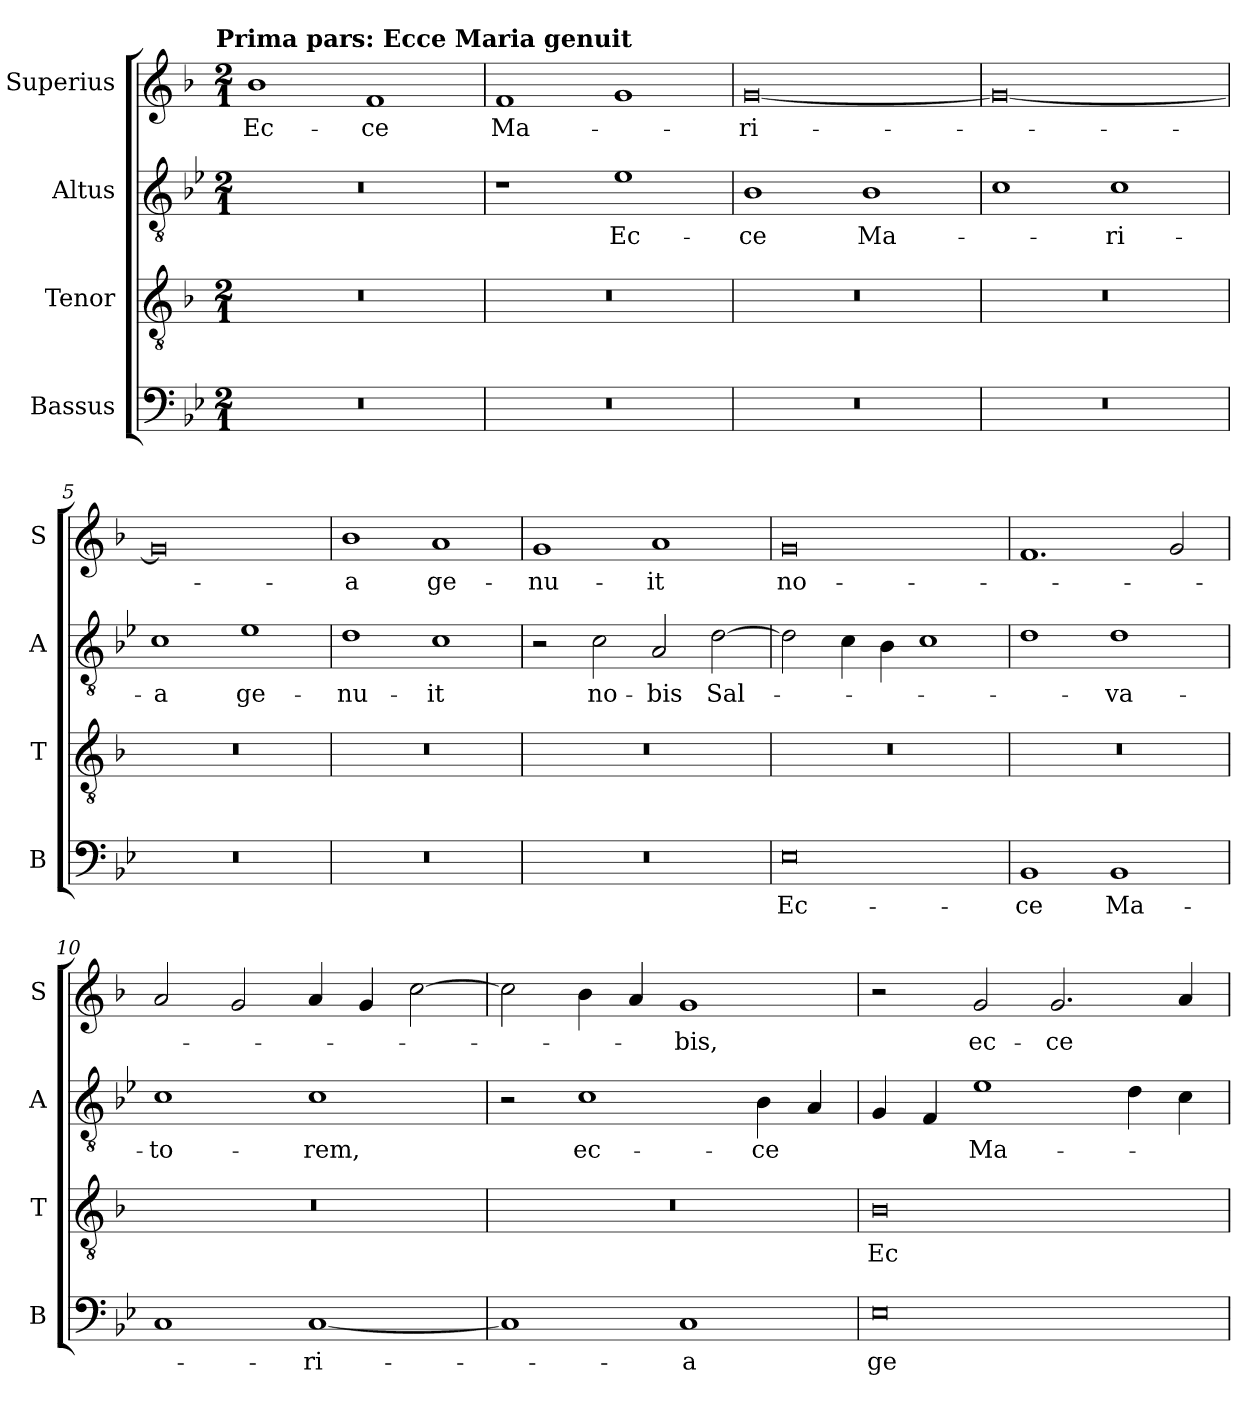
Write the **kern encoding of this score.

**kern	**text	**kern	**text	**kern	**text	**kern	**text
*part4	*part4	*part3	*part3	*part2	*part2	*part1	*part1
*staff4	*staff4	*staff3	*staff3	*staff2	*staff2	*staff1	*staff1
*I"Bassus	*	*I"Tenor	*	*I"Altus	*	*I"Superius	*
*I'B	*	*I'T	*	*I'A	*	*I'S	*
*clefF4	*	*clefGv2	*	*clefGv2	*	*clefG2	*
*k[b-e-]	*	*k[b-]	*	*k[b-e-]	*	*k[b-]	*
*B-:	*	*F:	*	*B-:	*	*F:	*
!!LO:TX:omd:t=Prima pars&colon; Ecce Maria genuit
*M2/1	*	*M2/1	*	*M2/1	*	*M2/1	*
=1	=1	=1	=1	=1	=1	=1	=1
0r	.	0r	.	0r	.	1b-	Ec-
.	.	.	.	.	.	1f	-ce
=2	=2	=2	=2	=2	=2	=2	=2
0r	.	0r	.	1r	.	1f	Ma-
.	.	.	.	1e-	Ec-	1g	.
=3	=3	=3	=3	=3	=3	=3	=3
0r	.	0r	.	1B-	-ce	[0g	-ri-
.	.	.	.	1B-	Ma-	.	.
=4	=4	=4	=4	=4	=4	=4	=4
0r	.	0r	.	1c	.	0g_	.
.	.	.	.	1c	-ri-	.	.
=5	=5	=5	=5	=5	=5	=5	=5
0r	.	0r	.	1c	-a	0g]	.
.	.	.	.	1e-	ge-	.	.
=6	=6	=6	=6	=6	=6	=6	=6
0r	.	0r	.	1d	-nu-	1b-	-a
.	.	.	.	1c	-it	1a	ge-
=7	=7	=7	=7	=7	=7	=7	=7
0r	.	0r	.	2r	.	1g	-nu-
.	.	.	.	2c	no-	.	.
.	.	.	.	2A	-bis	1a	-it
.	.	.	.	[2d	Sal-	.	.
=8	=8	=8	=8	=8	=8	=8	=8
0E-	Ec-	0r	.	2d]	.	0g	no-
.	.	.	.	4c	.	.	.
.	.	.	.	4B-	.	.	.
.	.	.	.	1c	.	.	.
=9	=9	=9	=9	=9	=9	=9	=9
1BB-	-ce	0r	.	1d	.	1.f	.
1BB-	Ma-	.	.	1d	-va-	.	.
.	.	.	.	.	.	2g	.
=10	=10	=10	=10	=10	=10	=10	=10
1C	.	0r	.	1c	-to-	2a	.
.	.	.	.	.	.	2g	.
[1C	-ri-	.	.	1c	-rem,	4a	.
.	.	.	.	.	.	4g	.
.	.	.	.	.	.	[2cc	.
=11	=11	=11	=11	=11	=11	=11	=11
1C]	.	0r	.	2r	.	2cc]	.
.	.	.	.	1c	ec-	4b-	.
.	.	.	.	.	.	4a	.
1C	-a	.	.	.	.	1g	-bis,
.	.	.	.	4B-	-ce	.	.
.	.	.	.	4A	.	.	.
=12	=12	=12	=12	=12	=12	=12	=12
0E-	ge-	0B-	Ec-	4G	.	2r	.
.	.	.	.	4F	.	.	.
.	.	.	.	1e-	Ma-	2g	ec-
.	.	.	.	.	.	2.g	-ce
.	.	.	.	4d	.	.	.
.	.	.	.	4c	.	4a	.
=	=	=	=	=	=	=	=
*-	*-	*-	*-	*-	*-	*-	*-
